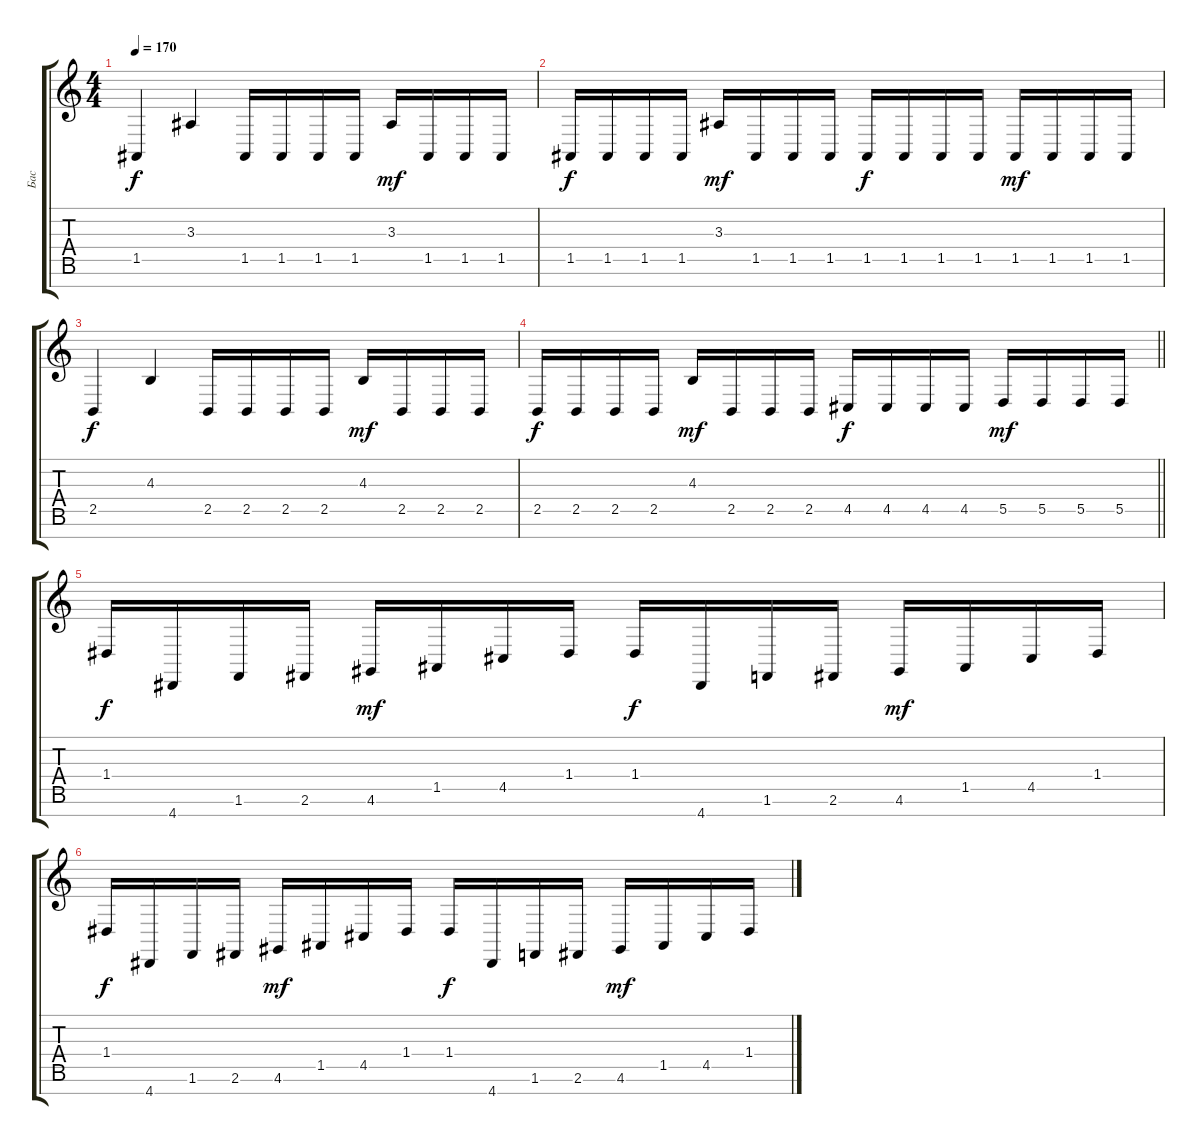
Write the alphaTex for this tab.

\track ("Бас" "Бас") {instrument lead1square}
\staff {score tabs}
\tuning (E4 B3 G3 D3 A2 E2 B1) {hide}
\ts (4 4)
\tempo 170
\clef g2
\ks c
1.5.4{dy f} 3.3.4 1.5.16 1.5.16 1.5.16 1.5.16 3.3.16{dy mf} 1.5.16 1.5.16 1.5.16 |
1.5.16{dy f} 1.5.16 1.5.16 1.5.16 3.3.16{dy mf} 1.5.16 1.5.16 1.5.16 1.5.16{dy f} 1.5.16 1.5.16 1.5.16 1.5.16{dy mf} 1.5.16 1.5.16 1.5.16 |
2.5.4{dy f} 4.3.4 2.5.16 2.5.16 2.5.16 2.5.16 4.3.16{dy mf} 2.5.16 2.5.16 2.5.16 |
\barLineRight lightlight
2.5.16{dy f} 2.5.16 2.5.16 2.5.16 4.3.16{dy mf} 2.5.16 2.5.16 2.5.16 4.5.16{dy f} 4.5.16 4.5.16 4.5.16 5.5.16{dy mf} 5.5.16 5.5.16 5.5.16 |
1.4.16{dy f} 4.7.16 1.6.16 2.6.16 4.6.16{dy mf} 1.5.16 4.5.16 1.4.16 1.4.16{dy f} 4.7.16 1.6.16 2.6.16 4.6.16{dy mf} 1.5.16 4.5.16 1.4.16 |
1.4.16{dy f} 4.7.16 1.6.16 2.6.16 4.6.16{dy mf} 1.5.16 4.5.16 1.4.16 1.4.16{dy f} 4.7.16 1.6.16 2.6.16 4.6.16{dy mf} 1.5.16 4.5.16 1.4.16
